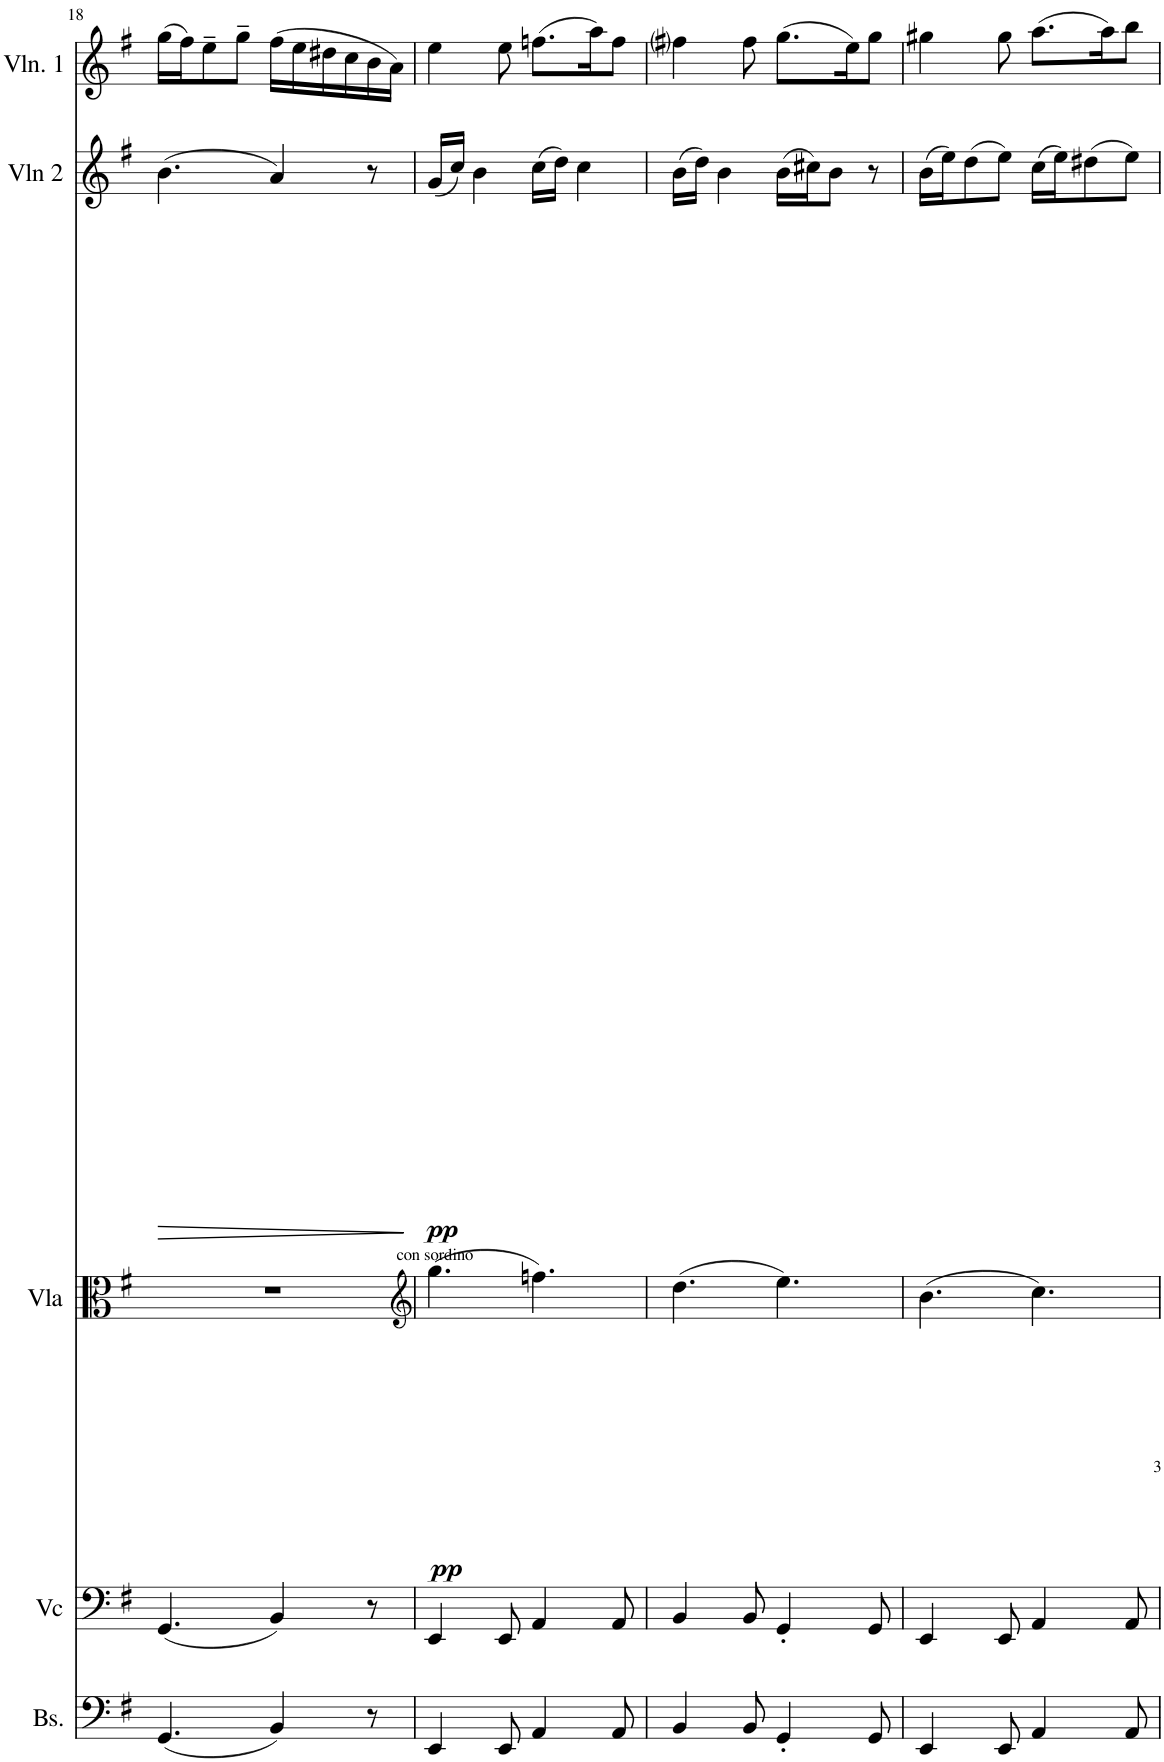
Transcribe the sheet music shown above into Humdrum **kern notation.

**kern	**kern	**kern	**dynam	**kern	**dynam	**kern
*part5	*part4	*part3	*part3	*part2	*part2	*part1
*staff5	*staff4	*staff3	*staff3	*staff2	*staff2	*staff1
*I"Bass	*I"Cello	*I"Viola	*	*I"Violin 2	*	*I"Violin 1
*I'Bs.	*	*I'Vla	*	*I'Vln 2	*	*I'Vln. 1
!!LO:PB:g=z
*clefF4	*clefF4	*clefC3	*	*clefG2	*	*clefG2
*k[f#]	*k[f#]	*k[f#]	*	*k[f#]	*	*k[f#]
*M6/8	*M6/8	*M6/8	*	*M6/8	*	*M6/8
=18	=18	=18	=18	=18	=18	=18
!	!	!	!	!	!LO:HP:b	!
(4.GG/	(4.GG/	2.r	.	(4.b\	>	(16gg\LL
.	.	.	.	.	.	16ff#\J)
.	.	.	.	.	.	8ee~\
.	.	.	.	.	.	8gg~\J
4BB/)	4BB/)	.	.	4a/)	.	(16ff#\LL
.	.	.	.	.	.	16ee\
.	.	.	.	.	.	16dd#X\
.	.	.	.	.	.	16cc\
8r	8r	.	.	8r	.	16b\
.	.	.	.	.	.	16a\JJ)
.	.	.	.	.	]	.
=19	=19	=19	=19	=19	=19	=19
*	*	*clefG2	*	*	*	*
!	!	!	!LO:DY:b	!	!LO:DY:b	!
4EE/	4EE/	(4.gg\	pp	(16g/LL	pp	4ee\
.	.	.	.	16cc/JJ)	.	.
.	.	.	.	4b\	.	.
8EE/	8EE/	.	.	.	.	8ee\
4AA/	4AA/	4.ffn\)	.	(16cc\LL	.	(8.ffn\L
.	.	.	.	16dd\JJ)	.	.
.	.	.	.	4cc\	.	.
.	.	.	.	.	.	16aa\K)
8AA/	8AA/	.	.	.	.	8ff\J
=20	=20	=20	=20	=20	=20	=20
4BB/	4BB/	(4.dd\	.	(16b\LL	.	4ff#i\
.	.	.	.	16dd\JJ)	.	.
.	.	.	.	4b\	.	.
8BB/	8BB/	.	.	.	.	8ff#\
4GG'/	4GG'/	4.ee\)	.	(16b\LL	.	(8.gg\L
.	.	.	.	16cc#X\J)	.	.
.	.	.	.	8b\J	.	.
.	.	.	.	.	.	16ee\K)
8GG/	8GG/	.	.	8r	.	8gg\J
=21	=21	=21	=21	=21	=21	=21
4EE/	4EE/	(4.b\	.	(16b\LL	.	4gg#X\
.	.	.	.	16ee\J)	.	.
.	.	.	.	(8dd\	.	.
8EE/	8EE/	.	.	8ee\J)	.	8gg#\
4AA/	4AA/	4.cc\)	.	(16cc\LL	.	(8.aa\L
.	.	.	.	16ee\J)	.	.
.	.	.	.	(8dd#X\	.	.
.	.	.	.	.	.	16aa\K)
8AA/	8AA/	.	.	8ee\J)	.	8bb\J
=	=	=	=	=	=	=
*-	*-	*-	*-	*-	*-	*-
